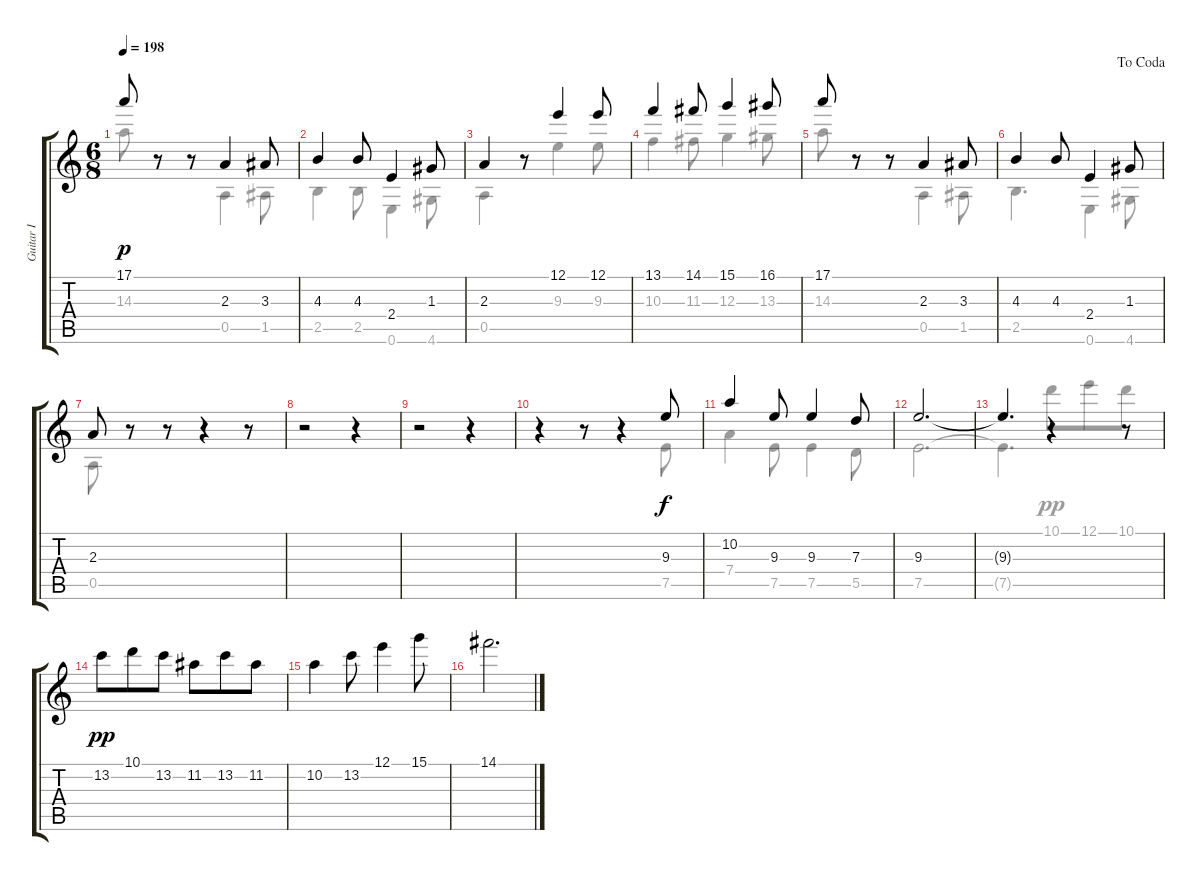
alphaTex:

\track ("Guitar I" "Guitar I") {instrument acousticguitarnylon}
\staff {score tabs}
\tuning (E4 B3 G3 D3 A2 E2) {hide}
\voice
\ts (6 8)
\tempo 198
\clef g2
\ks c
17.1.8{dy p} r.8 r.8 2.3.4 3.3.8 |
4.3.4 4.3.8 2.4.4 1.3.8 |
2.3.4 r.8 12.1.4 12.1.8 |
13.1.4 14.1.8 15.1.4 16.1.8 |
17.1.8 r.8 r.8 2.3.4 3.3.8 |
\jump dacoda
4.3.4 4.3.8 2.4.4 1.3.8 |
2.3.8 r.8 r.8 r.4 r.8 |
r.2 r.4 |
r.2 r.4 |
r.4 r.8 r.4 9.3.8{dy f} |
10.2.4 9.3.8 9.3.4 7.3.8 |
9.3.2{d} |
9.3{t}.4{d} r.4 r.8 |
13.2.8{dy pp} 10.1.8 13.2.8 11.2.8 13.2.8 11.2.8 |
10.2.4 13.2.8 12.1.4 15.1.8 |
14.1.2{d}
\voice
\clef g2
\ottava regular
\simile none
\ks c
14.3.8{dy p} r.8 r.8 0.5.4 1.5.8 |
2.5.4 2.5.8 0.6.4 4.6.8 |
0.5.4 r.8 9.3.4 9.3.8 |
10.3.4 11.3.8 12.3.4 13.3.8 |
14.3.8 r.8 r.8 0.5.4 1.5.8 |
2.5.4{d} 0.6.4 4.6.8 |
0.5.8 r.8 r.8 r.4 r.8 |
|
|
r.4 r.8 r.4 7.5.8{dy f} |
7.4.4 7.5.8 7.5.4 5.5.8 |
7.5.2{d} |
7.5{t}.4{d} 10.1.8{dy pp} 12.1.8 10.1.8 |
|
|
